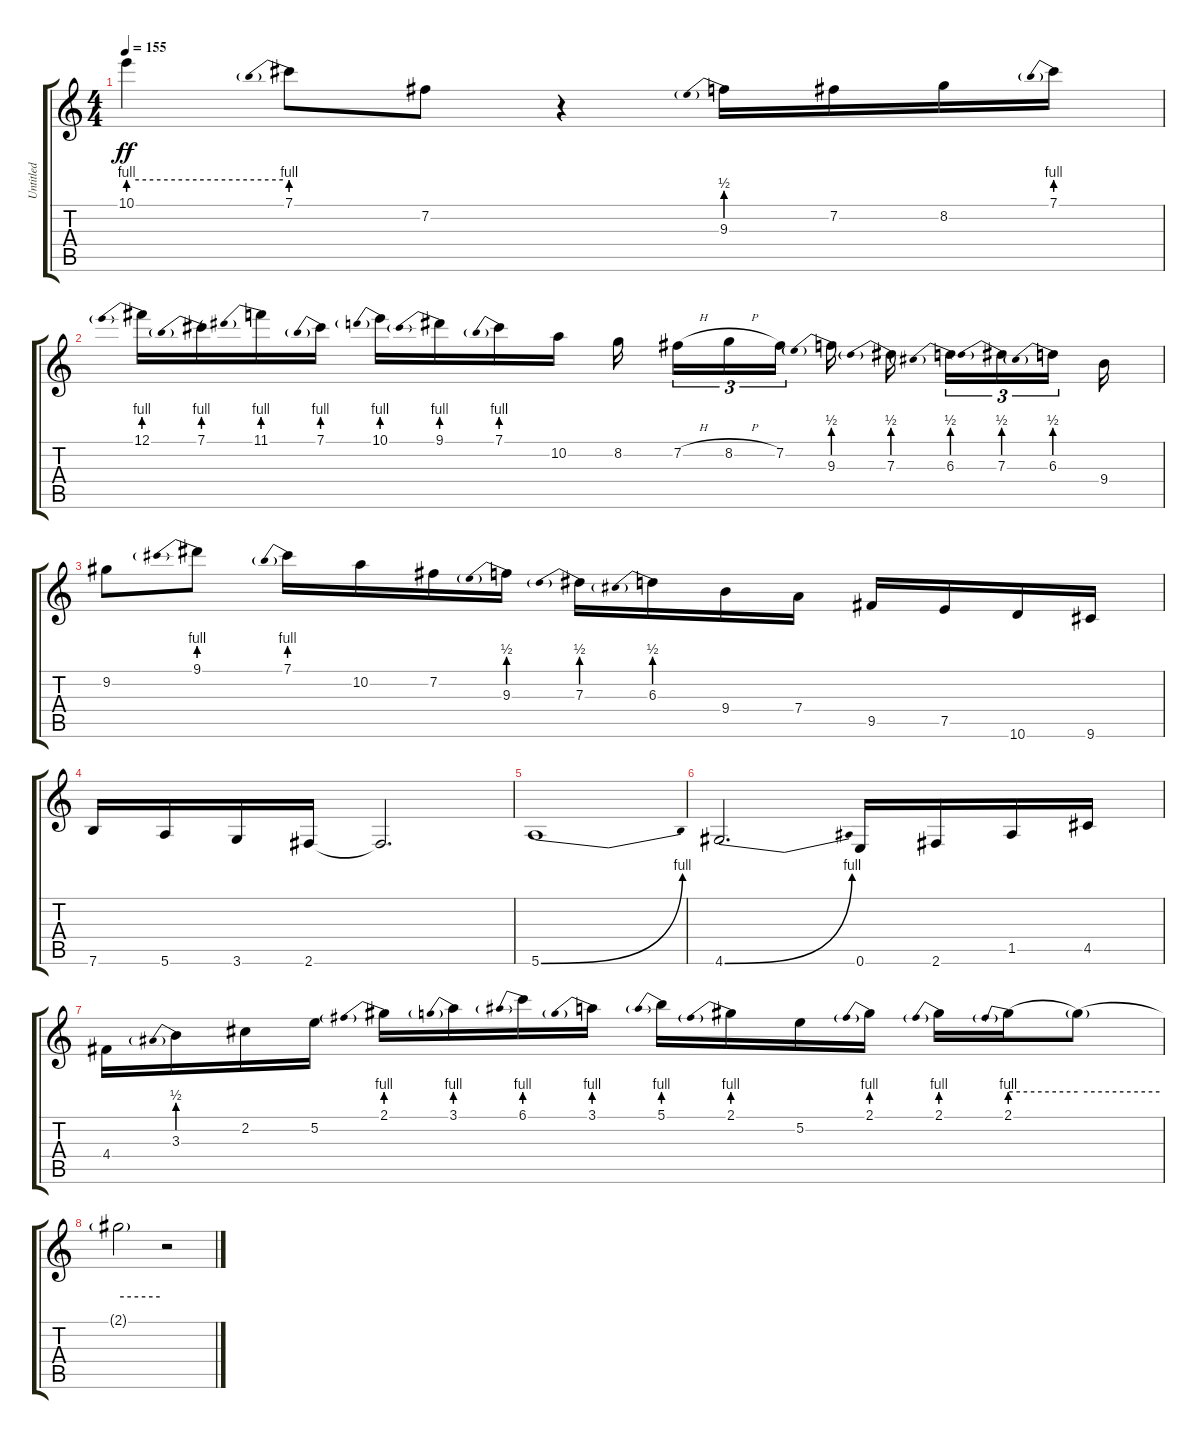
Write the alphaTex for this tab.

\track ("Untitled" "Untitled") {instrument acousticguitarsteel}
\staff {score tabs}
\tuning (E4 B3 G3 D3 A2 E2) {hide}
\ts (4 4)
\tempo 155
\clef g2
\ks c
10.1{be (hold 0 4 60 4) t}.4{dy ff} 7.1{be (prebend 0 4 60 4)}.8 7.2.8 r.4 9.3{be (prebend 0 2 60 2)}.16 7.2.16 8.2.16 7.1{be (prebend 0 4 60 4)}.16 |
12.1{be (prebend 0 4 60 4)}.16 7.1{be (prebend 0 4 60 4)}.16 11.1{be (prebend 0 4 60 4)}.16 7.1{be (prebend 0 4 60 4)}.16 10.1{be (prebend 0 4 60 4)}.16 9.1{be (prebend 0 4 60 4)}.16 7.1{be (prebend 0 4 60 4)}.16 10.2.16 8.2.16{beam splitsecondary} 7.2{h}.16{tu (3 2)} 8.2{h}.16{tu (3 2)} 7.2.16{tu (3 2) beam splitsecondary} 9.3{be (prebend 0 2 60 2)}.16 7.3{be (prebend 0 2 60 2)}.16{beam splitsecondary} 6.3{be (prebend 0 2 60 2)}.16{tu (3 2)} 7.3{be (prebend 0 2 60 2)}.16{tu (3 2)} 6.3{be (prebend 0 2 60 2)}.16{tu (3 2) beam splitsecondary} 9.4.16 |
9.2.8 9.1{be (prebend 0 4 60 4)}.8 7.1{be (prebend 0 4 60 4)}.16 10.2.16 7.2.16 9.3{be (prebend 0 2 60 2)}.16 7.3{be (prebend 0 2 60 2)}.16 6.3{be (prebend 0 2 60 2)}.16 9.4.16 7.4.16 9.5.16 7.5.16 10.6.16 9.6.16 |
7.6.16 5.6.16 3.6.16 2.6.16 2.6{t}.2{d} |
5.6{be (bend 0 0 60 4)}.1 |
4.6{be (bend 0 0 60 4)}.2{d} 0.6.16 2.6.16 1.5.16 4.5.16 |
4.4.16 3.3{be (prebend 0 2 60 2)}.16 2.2.16 5.2.16 2.1{be (prebend 0 4 60 4)}.16 3.1{be (prebend 0 4 60 4)}.16 6.1{be (prebend 0 4 60 4)}.16 3.1{be (prebend 0 4 60 4)}.16 5.1{be (prebend 0 4 60 4)}.16 2.1{be (prebend 0 4 60 4)}.16 5.2.16 2.1{be (prebend 0 4 60 4)}.16 2.1{be (prebend 0 4 60 4)}.16 2.1{be (prebend 0 4 60 4)}.16 2.1{be (hold 0 4 60 4) t}.8 |
2.1{be (hold 0 4 60 4) t}.2 r.2
